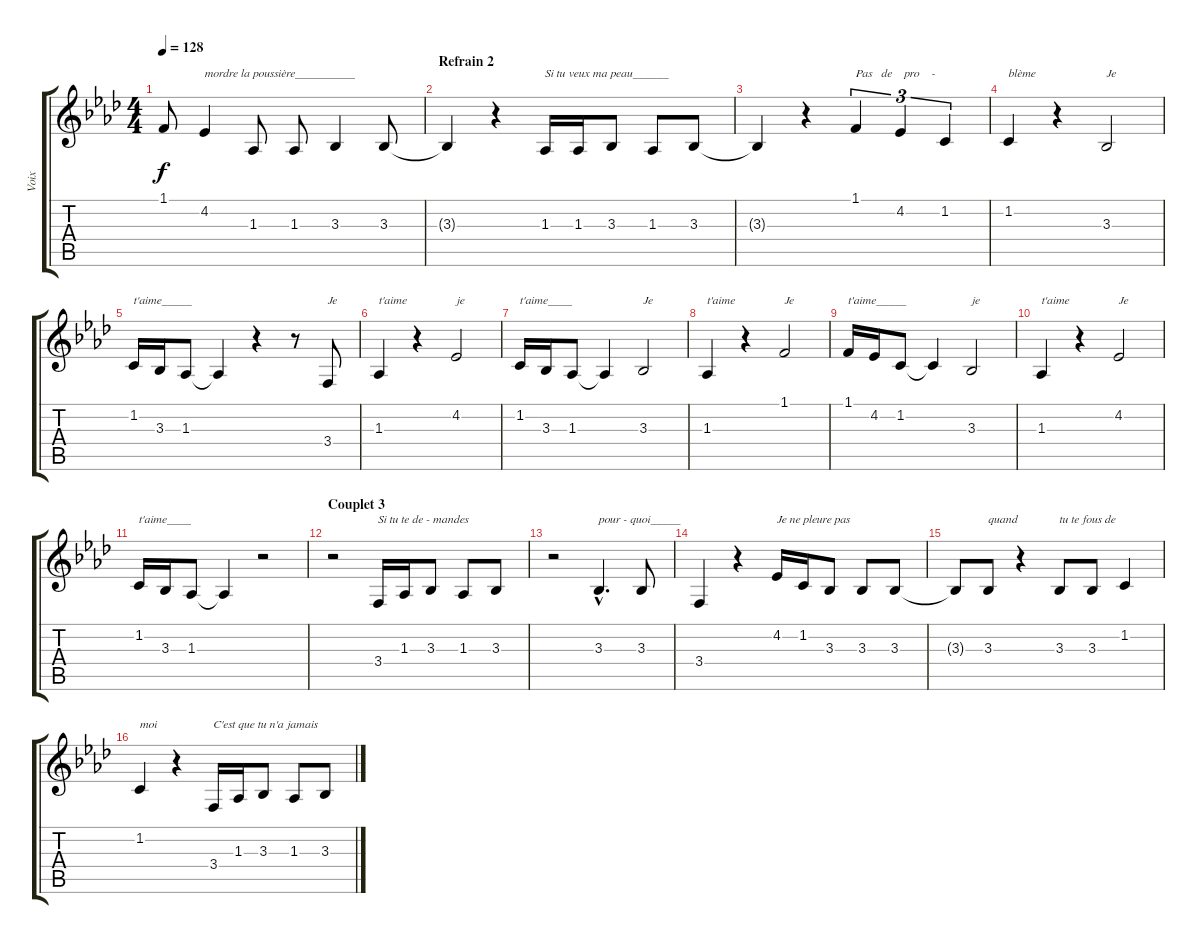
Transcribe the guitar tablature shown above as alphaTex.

\track ("Voix" "Voix") {instrument oboe}
\staff {score tabs}
\tuning (E4 B3 G3 D3 A2 E2) {hide}
\ts (4 4)
\tempo 128
\clef g2
\ks ab
1.1{t}.8{dy f} 4.2.4{txt "mordre la poussière__________"} 1.3.8 1.3.8 3.3.4 3.3.8 |
\section ("" "Refrain 2")
3.3{t}.4 r.4 1.3.16{txt "Si tu veux ma peau______"} 1.3.16 3.3.8 1.3.8 3.3.8 |
3.3{t}.4 r.4 1.1.4{tu (3 2) txt "Pas   de    pro    -"} 4.2.4{tu (3 2)} 1.2.4{tu (3 2)} |
1.2.4{txt "blème"} r.4 3.3.2{txt "Je"} |
1.2.16{txt "t'aime_____"} 3.3.16 1.3.8 1.3{t}.4 r.4 r.8 3.4.8{txt "Je"} |
1.3.4{txt "t'aime"} r.4 4.2.2{txt "je"} |
1.2.16{txt "t'aime____"} 3.3.16 1.3.8 1.3{t}.4 3.3.2{txt "Je"} |
1.3.4{txt "t'aime"} r.4 1.1.2{txt "Je"} |
1.1.16{txt "t'aime_____"} 4.2.16 1.2.8 1.2{t}.4 3.3.2{txt "je"} |
1.3.4{txt "t'aime"} r.4 4.2.2{txt "Je"} |
1.2.16{txt "t'aime____"} 3.3.16 1.3.8 1.3{t}.4 r.2 |
\section ("" "Couplet 3")
r.2 3.4.16{txt "Si tu te de - mandes"} 1.3.16 3.3.8 1.3.8 3.3.8 |
r.2 3.3{hac}.4{d txt "pour - quoi_____"} 3.3.8 |
3.4.4 r.4 4.2.16{txt "Je ne pleure pas"} 1.2.16 3.3.8 3.3.8 3.3.8 |
3.3{t}.8 3.3.8{txt "quand"} r.4 3.3.8{txt "tu te fous de"} 3.3.8 1.2.4 |
1.2.4{txt "moi"} r.4 3.4.16{txt "C'est que tu n'a jamais"} 1.3.16 3.3.8 1.3.8 3.3.8
